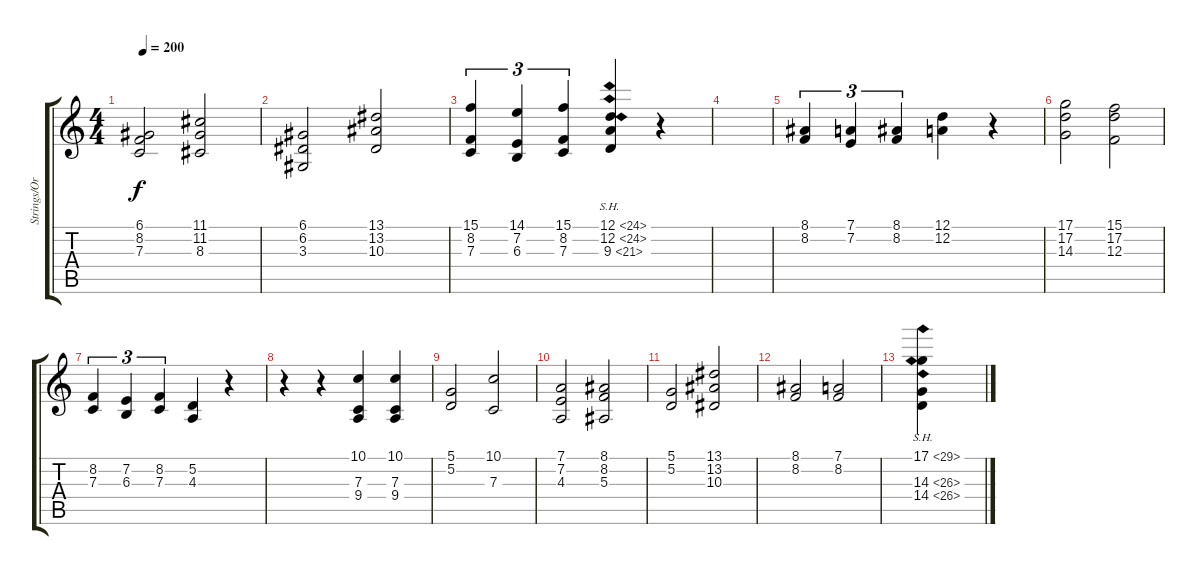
\track ("Strings/Orchestral hit" "Strings/Or") {instrument stringensemble1}
\staff {score tabs}
\tuning (D4 A3 F3 C3 G2 D2) {hide}
\ts (4 4)
\tempo 200
\clef g2
\ks c
(6.1 8.2 7.3).2{dy f} (11.1 11.2 8.3).2 |
(6.1 6.2 3.3).2 (13.1 13.2 10.3).2 |
(15.1 8.2 7.3).4{tu (3 2)} (14.1 7.2 6.3).4{tu (3 2)} (15.1 8.2 7.3).4{tu (3 2)} (12.1{sh 12} 12.2{sh 12} 9.3{sh 12}).4{instrument orchestrahit} r.4 |
|
(8.1 8.2).4{tu (3 2) instrument stringensemble1} (7.1 7.2).4{tu (3 2)} (8.1 8.2).4{tu (3 2)} (12.1 12.2).4 r.4 |
(17.1 17.2 14.3).2 (15.1 17.2 12.3).2 |
(8.2 7.3).4{tu (3 2)} (7.2 6.3).4{tu (3 2)} (8.2 7.3).4{tu (3 2)} (5.2 4.3).4 r.4 |
r.4 r.4 (10.1 7.3 9.4).4 (10.1 7.3 9.4).4 |
(5.1 5.2).2 (10.1 7.3).2 |
(7.1 7.2 4.3).2 (8.1 8.2 5.3).2 |
(5.1 5.2).2 (13.1 13.2 10.3).2 |
(8.1 8.2).2 (7.1 8.2).2 |
(17.1{sh 12} 14.3{sh 12} 14.4{sh 12}).4{volume 13 instrument orchestrahit}
